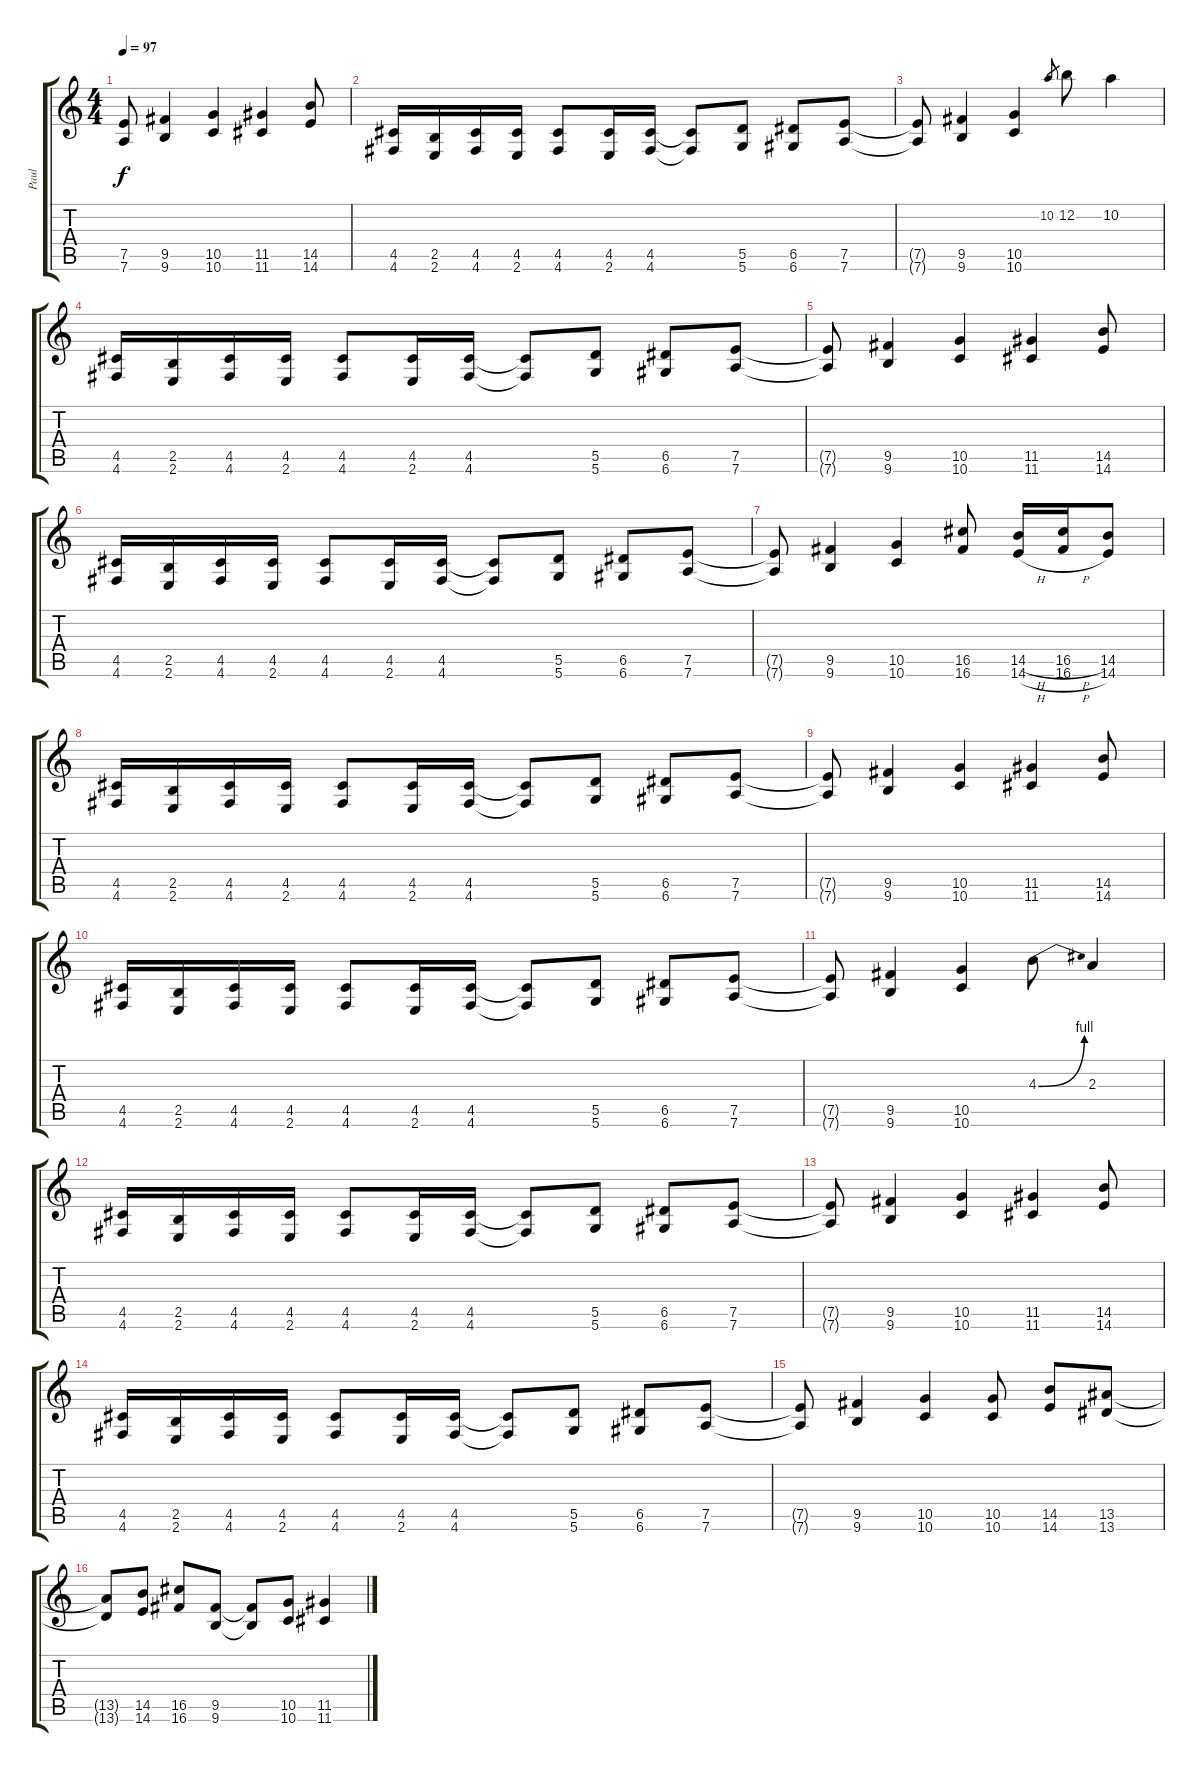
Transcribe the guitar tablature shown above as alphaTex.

\track ("Paul" "Paul") {instrument distortionguitar}
\staff {score tabs}
\tuning (E4 B3 G3 D3 A2 D2) {hide}
\ts (4 4)
\tempo 97
\clef g2
\ks c
(7.5{t} 7.6{t}).8{dy f} (9.5 9.6).4 (10.5 10.6).4 (11.5 11.6).4 (14.5 14.6).8 |
(4.5 4.6).16 (2.5 2.6).16 (4.5 4.6).16 (4.5 2.6).16 (4.5 4.6).8 (4.5 2.6).16 (4.5 4.6).16 (4.5{t} 4.6{t}).8 (5.5 5.6).8 (6.5 6.6).8 (7.5 7.6).8 |
(7.5{t} 7.6{t}).8 (9.5 9.6).4 (10.5 10.6).4 10.2.8{gr} 12.2.8 10.2.4 |
(4.5 4.6).16 (2.5 2.6).16 (4.5 4.6).16 (4.5 2.6).16 (4.5 4.6).8 (4.5 2.6).16 (4.5 4.6).16 (4.5{t} 4.6{t}).8 (5.5 5.6).8 (6.5 6.6).8 (7.5 7.6).8 |
(7.5{t} 7.6{t}).8 (9.5 9.6).4 (10.5 10.6).4 (11.5 11.6).4 (14.5 14.6).8 |
(4.5 4.6).16 (2.5 2.6).16 (4.5 4.6).16 (4.5 2.6).16 (4.5 4.6).8 (4.5 2.6).16 (4.5 4.6).16 (4.5{t} 4.6{t}).8 (5.5 5.6).8 (6.5 6.6).8 (7.5 7.6).8 |
(7.5{t} 7.6{t}).8 (9.5 9.6).4 (10.5 10.6).4 (16.5 16.6).8 (14.5{h} 14.6{h}).16 (16.5{h} 16.6{h}).16 (14.5 14.6).8 |
(4.5 4.6).16 (2.5 2.6).16 (4.5 4.6).16 (4.5 2.6).16 (4.5 4.6).8 (4.5 2.6).16 (4.5 4.6).16 (4.5{t} 4.6{t}).8 (5.5 5.6).8 (6.5 6.6).8 (7.5 7.6).8 |
(7.5{t} 7.6{t}).8 (9.5 9.6).4 (10.5 10.6).4 (11.5 11.6).4 (14.5 14.6).8 |
(4.5 4.6).16 (2.5 2.6).16 (4.5 4.6).16 (4.5 2.6).16 (4.5 4.6).8 (4.5 2.6).16 (4.5 4.6).16 (4.5{t} 4.6{t}).8 (5.5 5.6).8 (6.5 6.6).8 (7.5 7.6).8 |
(7.5{t} 7.6{t}).8 (9.5 9.6).4 (10.5 10.6).4 4.3{be (bend 0 0 60 4)}.8 2.3.4 |
(4.5 4.6).16 (2.5 2.6).16 (4.5 4.6).16 (4.5 2.6).16 (4.5 4.6).8 (4.5 2.6).16 (4.5 4.6).16 (4.5{t} 4.6{t}).8 (5.5 5.6).8 (6.5 6.6).8 (7.5 7.6).8 |
(7.5{t} 7.6{t}).8 (9.5 9.6).4 (10.5 10.6).4 (11.5 11.6).4 (14.5 14.6).8 |
(4.5 4.6).16 (2.5 2.6).16 (4.5 4.6).16 (4.5 2.6).16 (4.5 4.6).8 (4.5 2.6).16 (4.5 4.6).16 (4.5{t} 4.6{t}).8 (5.5 5.6).8 (6.5 6.6).8 (7.5 7.6).8 |
(7.5{t} 7.6{t}).8 (9.5 9.6).4 (10.5 10.6).4 (10.5 10.6).8 (14.5 14.6).8 (13.5 13.6).8 |
(13.5{t} 13.6{t}).8 (14.5 14.6).8 (16.5 16.6).8 (9.5 9.6).8 (9.5{t} 9.6{t}).8 (10.5 10.6).8 (11.5{ss} 11.6{ss}).4
